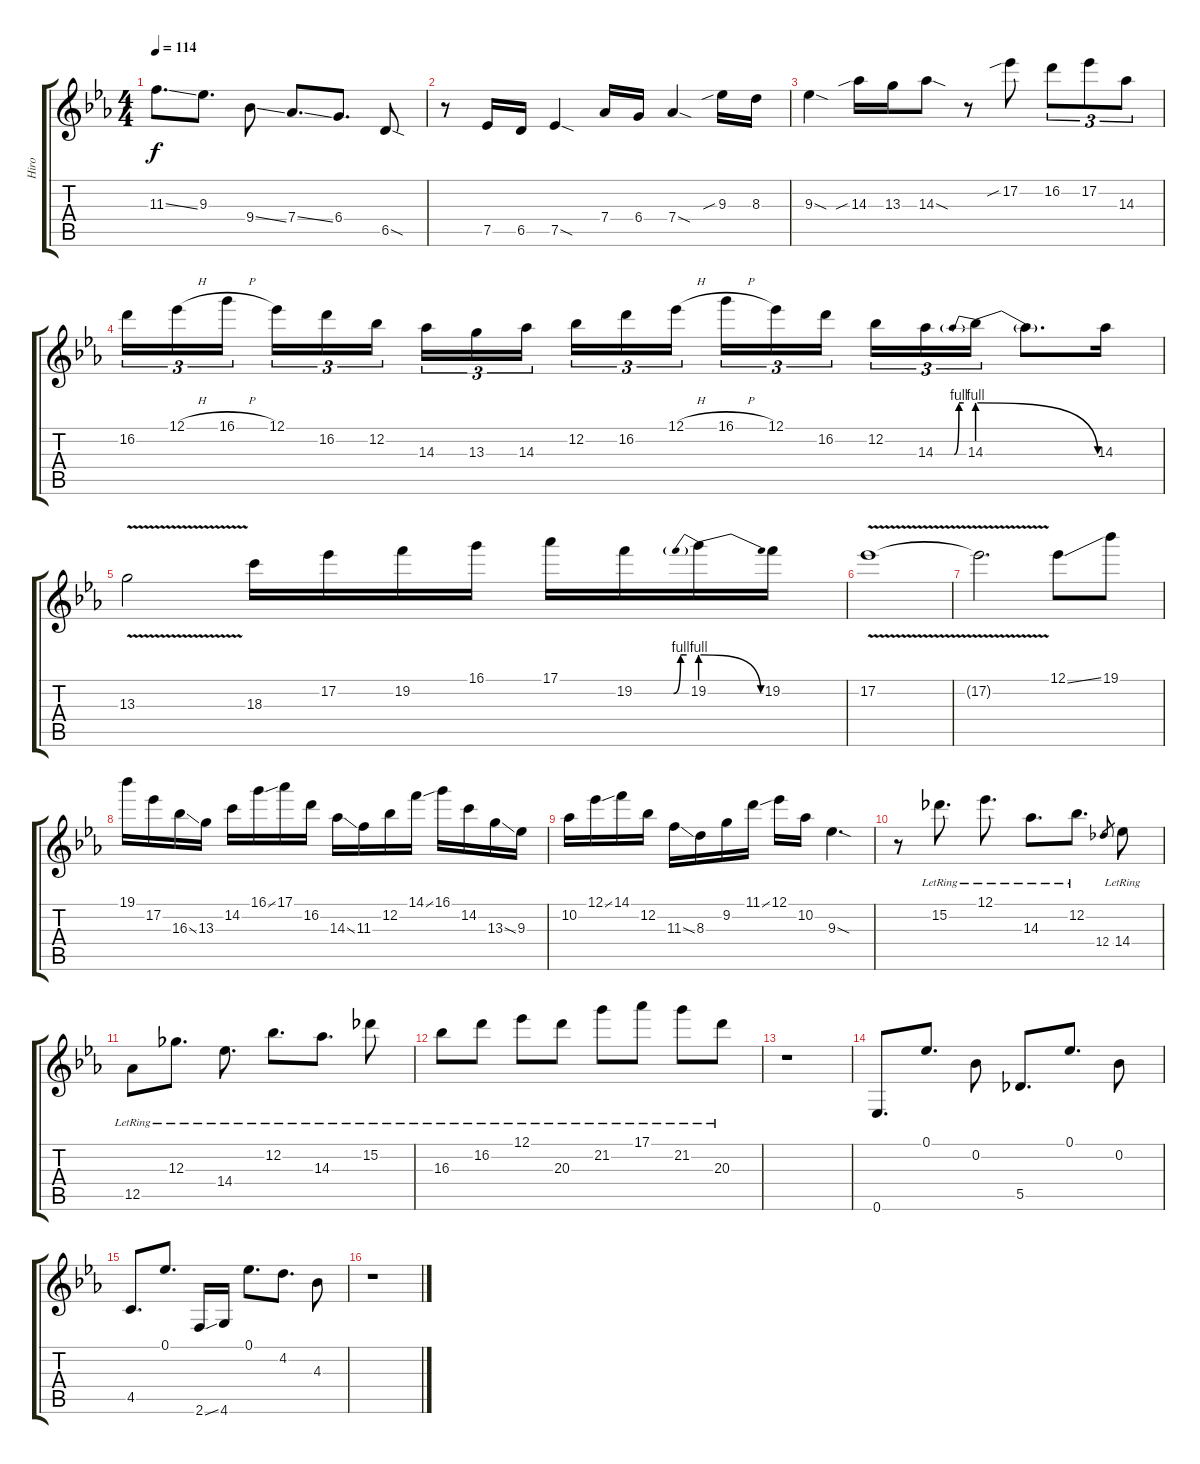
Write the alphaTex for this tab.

\track ("Hiro" "Hiro") {instrument electricguitarclean}
\staff {score tabs}
\tuning (Eb4 Bb3 Gb3 Db3 Ab2 Eb2) {hide}
\ts (4 4)
\tempo 114
\clef g2
\ks eb
11.3{ss}.8{d dy f} 9.3.8{d} 9.4{ss}.8 7.4{ss}.8{d} 6.4.8{d} 6.5{sod}.8 |
r.8 7.5.16 6.5.16 7.5{sod}.4 7.4.16 6.4.16 7.4{sod}.4 9.3{sib}.16 8.3.16 |
9.3{sod}.4 14.3{sib}.16 13.3.16 14.3{sod}.8 r.8 17.2{sib}.8 16.2.8{tu (3 2)} 17.2.8{tu (3 2)} 14.3.8{tu (3 2)} |
16.2.16{tu (3 2)} 12.1{h}.16{tu (3 2)} 16.1{h}.16{tu (3 2)} 12.1.16{tu (3 2)} 16.2.16{tu (3 2)} 12.2.16{tu (3 2)} 14.3.16{tu (3 2)} 13.3.16{tu (3 2)} 14.3.16{tu (3 2)} 12.2.16{tu (3 2)} 16.2.16{tu (3 2)} 12.1{h}.16{tu (3 2)} 16.1{h}.16{tu (3 2)} 12.1.16{tu (3 2)} 16.2.16{tu (3 2)} 12.2.16{tu (3 2)} 14.3{be (custom 0 0 40 0 50 4 60 4)}.16{tu (3 2)} 14.3{be (prebendrelease 0 4 60 0)}.16{tu (3 2)} 14.3{t}.8{d} 14.3.16 |
13.3{v}.2 18.3.16{volume 13} 17.2.16 19.2.16 16.1.16 17.1.16 19.2{be (custom 0 0 45 0 53 4 60 4)}.16 19.2{be (prebendrelease 0 4 60 0)}.16 19.2.16 |
17.2{v}.1 |
17.2{t}.2{d} 12.1{ss}.8 19.1.8 |
19.1.16 17.2.16 16.3{ss}.16 13.3.16 14.2.16 16.1{ss}.16 17.1.16 16.2.16 14.3{ss}.16 11.3.16 12.2.16 14.1{ss}.16 16.1.16 14.2.16 13.3{ss}.16 9.3.16 |
10.2.16 12.1{ss}.16 14.1.16 12.2.16 11.3{ss}.16 8.3.16 9.2.16 11.1{ss}.16 12.1.16 10.2.16 9.3{sod}.4{d} |
r.8{instrument electricguitarclean} 15.2{lr}.8{d} 12.1{lr}.8{d} 14.3{lr}.8{d} 12.2{lr}.8{d} 12.4.8{gr} 14.4{lr}.8 |
12.5{lr}.8 12.3{lr}.8{d} 14.4{lr}.8{d} 12.2{lr}.8{d} 14.3{lr}.8{d} 15.2{lr}.8 |
16.3{lr}.8 16.2{lr}.8 12.1{lr}.8 20.3{lr}.8 21.2{lr}.8 17.1{lr}.8 21.2{lr}.8 20.3{lr}.8 |
r.1 |
0.6.8{d} 0.1.8{d} 0.2.8 5.5.8{d} 0.1.8{d} 0.2.8 |
4.5.8{d} 0.1.8{d} 2.6{ss}.16 4.6.16 0.1.8{d} 4.2.8{d} 4.3.8 |
r.1
